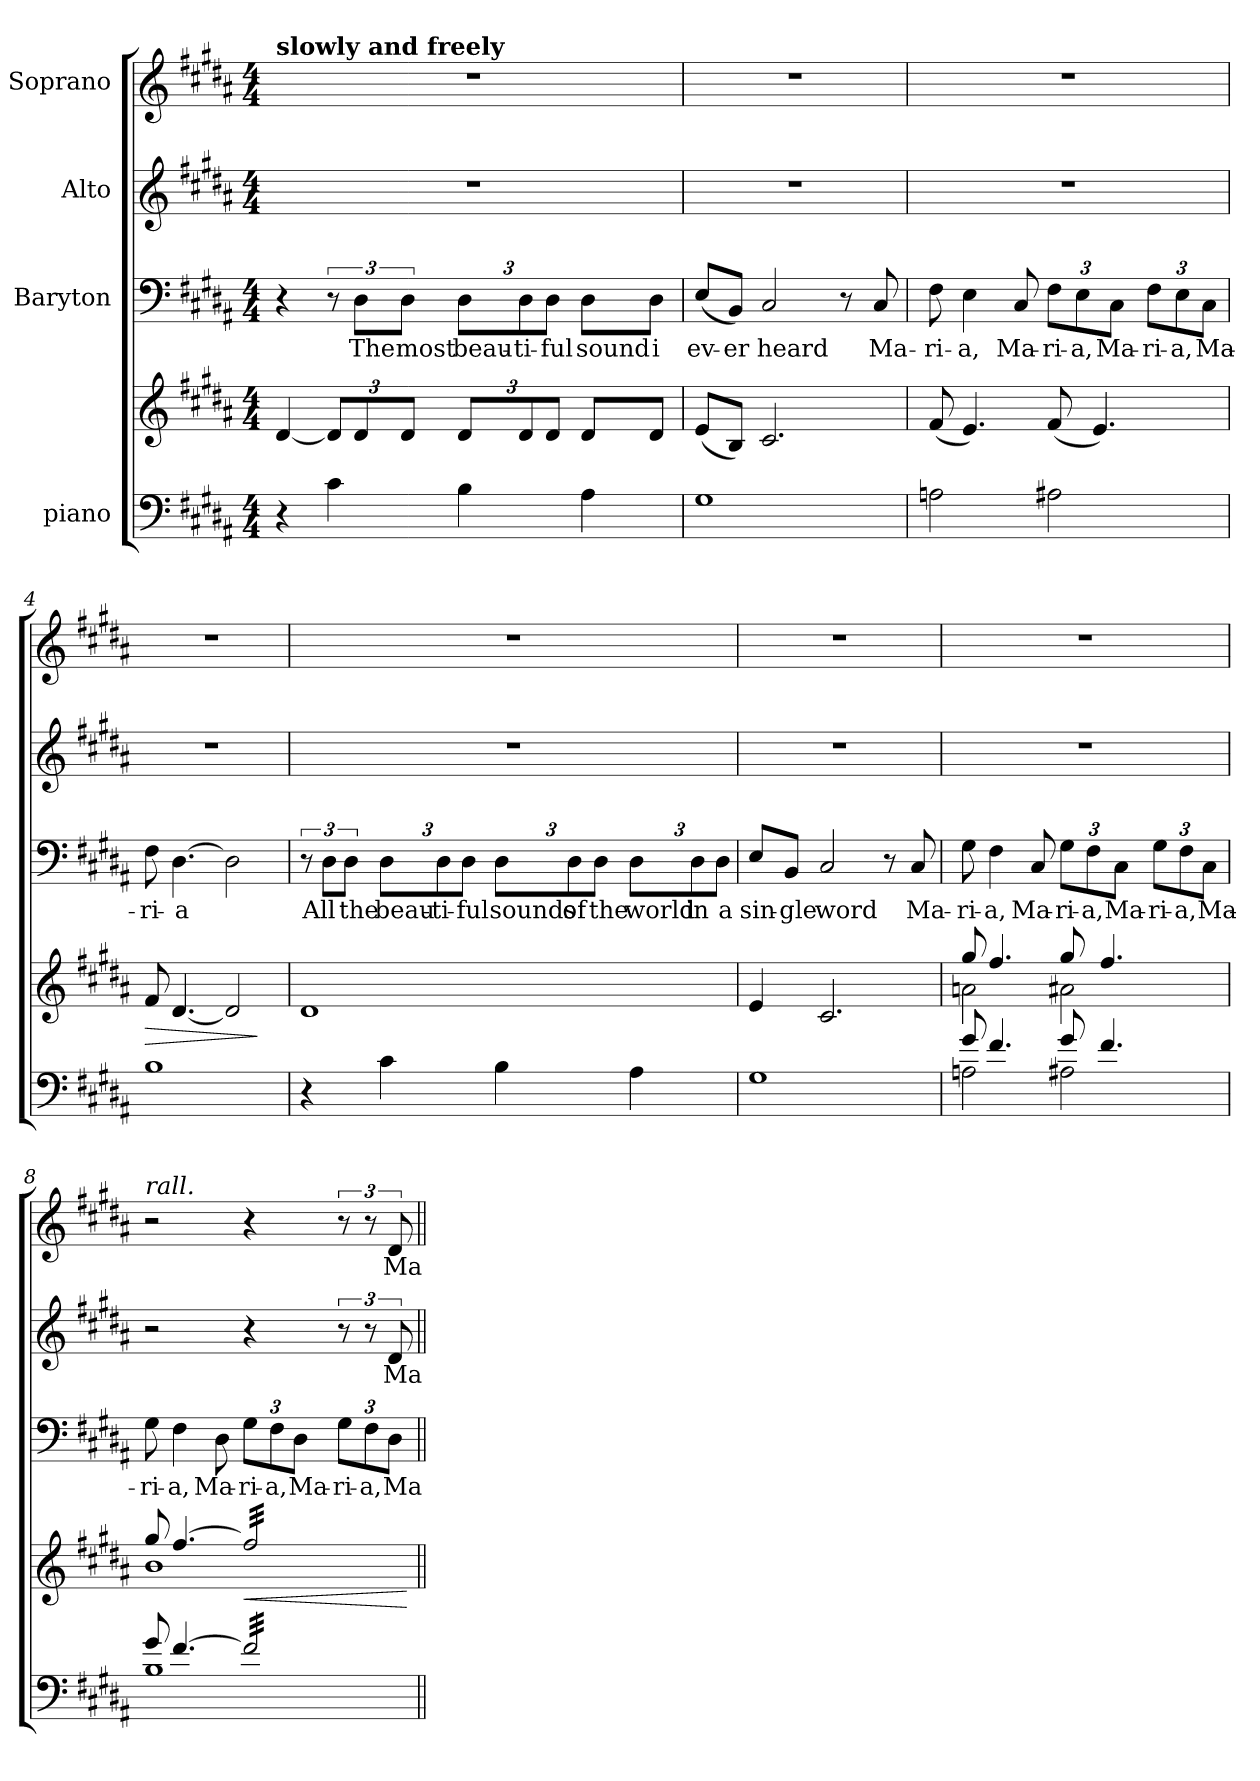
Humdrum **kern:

**kern	**kern	**dynam	**kern	**text	**kern	**text	**kern	**text
*part4	*part4	*part4	*part3	*part3	*part2	*part2	*part1	*part1
*staff5	*staff4	*staff4/5	*staff3	*staff3	*staff2	*staff2	*staff1	*staff1
*I"piano	*	*	*I"Baryton	*	*I"Alto	*	*I"Soprano	*
*clefF4	*clefG2	*	*clefF4	*	*clefG2	*	*clefG2	*
*k[f#c#g#d#a#]	*k[f#c#g#d#a#]	*	*k[f#c#g#d#a#]	*	*k[f#c#g#d#a#]	*	*k[f#c#g#d#a#]	*
*B:	*B:	*	*B:	*	*B:	*	*B:	*
*M4/4	*M4/4	*	*M4/4	*	*M4/4	*	*M4/4	*
=1	=1	=1	=1	=1	=1	=1	=1	=1
!	!	!	!	!	!	!	!LO:TX:a:B:t=slowly and freely	!
4r	[4d#/	.	4r	.	1r	.	1r	.
*	*Xbrackettup	*	*	*	*	*	*	*
4c#\	12d#/L]	.	12r	.	.	.	.	.
.	12d#/	.	12D#\L	The	.	.	.	.
.	12d#/J	.	12D#\J	most	.	.	.	.
4B\	12d#/L	.	12D#\L	beau-	.	.	.	.
.	12d#/	.	12D#\	-ti-	.	.	.	.
.	12d#/J	.	12D#\J	-ful	.	.	.	.
4A#\	8d#/L	.	8D#\L	sound	.	.	.	.
.	8d#/J	.	8D#\J	i	.	.	.	.
=2	=2	=2	=2	=2	=2	=2	=2	=2
1G#	(8e/L	.	(>8E/L	ev-	1r	.	1r	.
.	8B/J)	.	8BB/J)	-er	.	.	.	.
.	2.c#/	.	2C#/	heard	.	.	.	.
.	.	.	8r	.	.	.	.	.
.	.	.	8C#/	Ma-	.	.	.	.
=3	=3	=3	=3	=3	=3	=3	=3	=3
2An\	(8f#/	.	8F#\	-ri-	1r	.	1r	.
.	4.e/)	.	4E\	-a,	.	.	.	.
.	.	.	8C#/	Ma-	.	.	.	.
2A#X\	(8f#/	.	12F#\L	-ri-	.	.	.	.
.	.	.	12E\	-a,	.	.	.	.
.	4.e/)	.	.	.	.	.	.	.
.	.	.	12C#\J	Ma-	.	.	.	.
.	.	.	12F#\L	-ri-	.	.	.	.
.	.	.	12E\	-a,	.	.	.	.
.	.	.	12C#\J	Ma-	.	.	.	.
=4	=4	=4	=4	=4	=4	=4	=4	=4
!	!	!LO:HP:b	!	!	!	!	!	!
1B	8f#/	>	8F#\	-ri-	1r	.	1r	.
.	[4.d#/	.	[4.D#\	-a	.	.	.	.
.	2d#/]	.	2D#\]	.	.	.	.	.
.	.	]	.	.	.	.	.	.
!!LO:LB:g=z
=5	=5	=5	=5	=5	=5	=5	=5	=5
4r	1d#	.	12r	.	1r	.	1r	.
.	.	.	12D#\L	All	.	.	.	.
.	.	.	12D#\J	the	.	.	.	.
4c#\	.	.	12D#\L	beau-	.	.	.	.
.	.	.	12D#\	-ti-	.	.	.	.
.	.	.	12D#\J	-ful	.	.	.	.
4B\	.	.	12D#\L	sounds	.	.	.	.
.	.	.	12D#\	of	.	.	.	.
.	.	.	12D#\J	the	.	.	.	.
4A#\	.	.	12D#\L	world	.	.	.	.
.	.	.	12D#\	in	.	.	.	.
.	.	.	12D#\J	a	.	.	.	.
=6	=6	=6	=6	=6	=6	=6	=6	=6
1G#	4e/	.	8E/L	sin-	1r	.	1r	.
.	.	.	8BB/J	-gle	.	.	.	.
.	2.c#/	.	2C#/	word	.	.	.	.
.	.	.	8r	.	.	.	.	.
.	.	.	8C#/	Ma-	.	.	.	.
=7	=7	=7	=7	=7	=7	=7	=7	=7
*^	*^	*	*	*	*	*	*	*
8g#/	2An\	8gg#/	2an\	.	8G#\	-ri-	1r	.	1r	.
4.f#/	.	4.ff#/	.	.	4F#\	-a,	.	.	.	.
.	.	.	.	.	8C#/	Ma-	.	.	.	.
8g#/	2A#X\	8gg#/	2a#X\	.	12G#\L	-ri-	.	.	.	.
.	.	.	.	.	12F#\	-a,	.	.	.	.
4.f#/	.	4.ff#/	.	.	.	.	.	.	.	.
.	.	.	.	.	12C#\J	Ma-	.	.	.	.
.	.	.	.	.	12G#\L	-ri-	.	.	.	.
.	.	.	.	.	12F#\	-a,	.	.	.	.
.	.	.	.	.	12C#\J	Ma-	.	.	.	.
!!LO:PB:g=z
=8	=8	=8	=8	=8	=8	=8	=8	=8	=8	=8
!	!	!	!	!	!	!	!	!	!LO:TX:a:i:t=rall.	!
8g#/	1B	8gg#/	1b	.	8G#\	-ri-	2r	.	2r	.
[4.f#/	.	[4.ff#/	.	.	4F#\	-a,	.	.	.	.
.	.	.	.	.	8D#\	Ma-	.	.	.	.
!	!	!	!	!LO:HP:b	!	!	!	!	!	!
*tremolo	*	*	*	*	*	*	*	*	*	*
*	*	*tremolo	*	*	*	*	*	*	*	*
32f#/]LLL	.	32ff#/]LLL	.	<	12G#\L	-ri-	4r	.	4r	.
32f#/	.	32ff#/	.	.	.	.	.	.	.	.
32f#/	.	32ff#/	.	.	.	.	.	.	.	.
.	.	.	.	.	12F#\	-a,	.	.	.	.
32f#/	.	32ff#/	.	.	.	.	.	.	.	.
32f#/	.	32ff#/	.	.	.	.	.	.	.	.
32f#/	.	32ff#/	.	.	.	.	.	.	.	.
.	.	.	.	.	12D#\J	Ma-	.	.	.	.
32f#/	.	32ff#/	.	.	.	.	.	.	.	.
32f#/	.	32ff#/	.	.	.	.	.	.	.	.
32f#/	.	32ff#/	.	.	12G#\L	-ri-	12r	.	12r	.
32f#/	.	32ff#/	.	.	.	.	.	.	.	.
32f#/	.	32ff#/	.	.	.	.	.	.	.	.
.	.	.	.	.	12F#\	-a,	12r	.	12r	.
32f#/	.	32ff#/	.	.	.	.	.	.	.	.
32f#/	.	32ff#/	.	.	.	.	.	.	.	.
32f#/	.	32ff#/	.	.	.	.	.	.	.	.
.	.	.	.	.	12D#\J	Ma-	12d#/	Ma-	12d#/	Ma-
32f#/	.	32ff#/	.	.	.	.	.	.	.	.
32f#/JJJ	.	32ff#/JJJ	.	.	.	.	.	.	.	.
*	*	*Xtremolo	*	*	*	*	*	*	*	*
*Xtremolo	*	*	*	*	*	*	*	*	*	*
*v	*v	*	*	*	*	*	*	*	*	*
*	*v	*v	*	*	*	*	*	*	*
.	.	[	.	.	.	.	.	.
=||	=||	=||	=||	=||	=||	=||	=||	=||
*-	*-	*-	*-	*-	*-	*-	*-	*-
